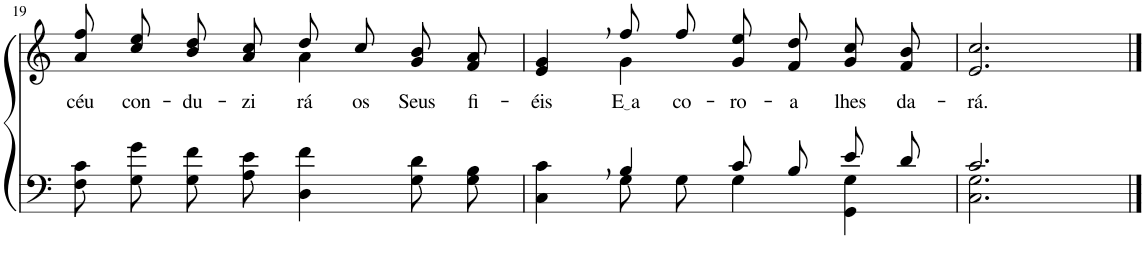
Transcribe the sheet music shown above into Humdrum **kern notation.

**kern	**kern	**text
*part2	*part1	*part1
*staff2	*staff1	*staff1
*I"Parte III e IV	*I"Parte I e II	*
!!LO:PB:g=z
*clefF4	*clefG2	*
*Trd2c3	*Trd2c3	*
*k[]	*k[]	*
*M4/4	*M4/4	*
=19	=19	=19
!	!	!LO:LY:b
*	*^	*
8F\ 8c\L	8a\ 8ff\L	2ryy	céu
!	!	!	!LO:LY:b
8G\ 8g\J	8cc\ 8ee\J	.	con-
!	!	!	!LO:LY:b
8G\ 8f\L	8b\ 8dd\L	.	-du-
!	!	!	!LO:LY:b
8A\ 8e\J	8a\ 8cc\J	.	-zi-
!	!	!	!LO:LY:b
4D\ 4f\	8dd/L	4a\	-rá
!	!	!	!LO:LY:b
.	8cc/J	.	os
!	!	!	!LO:LY:b
8G\ 8d\L	8g/ 8b/L	4ryy	Seus
!	!	!	!LO:LY:b
8G\ 8B\J	8f/ 8a/J	.	fi-
=20	=20	=20	=20
*^	*	*	*
!	!	!	!	!LO:LY:b
4ryy	4C\ 4c\	4e/, 4g/,	4ryy	-éis
!	!	!	!	!LO:LY:b
4B/	8G\L	8ff/L	4g\	E a
!	!	!	!	!LO:LY:b
.	8G\J	8ff/J	.	co-
!	!	!	!	!LO:LY:b
8c/L	4G\	8g\ 8ee\L	2ryy	-ro-
!	!	!	!	!LO:LY:b
8B/J	.	8f\ 8dd\J	.	-a
!	!	!	!	!LO:LY:b
8e/L	4GG\ 4G\	8g/ 8cc/L	.	lhes
!	!	!	!	!LO:LY:b
8d/J	.	8f/ 8b/J	.	da-
*	*	*v	*v	*
=21	=21	=21	=21
!	!	!	!LO:LY:b
2.c/	2.C\ 2.G\	2.e/ 2.cc/	-rá.
*v	*v	*	*
==	==	==
*-	*-	*-
